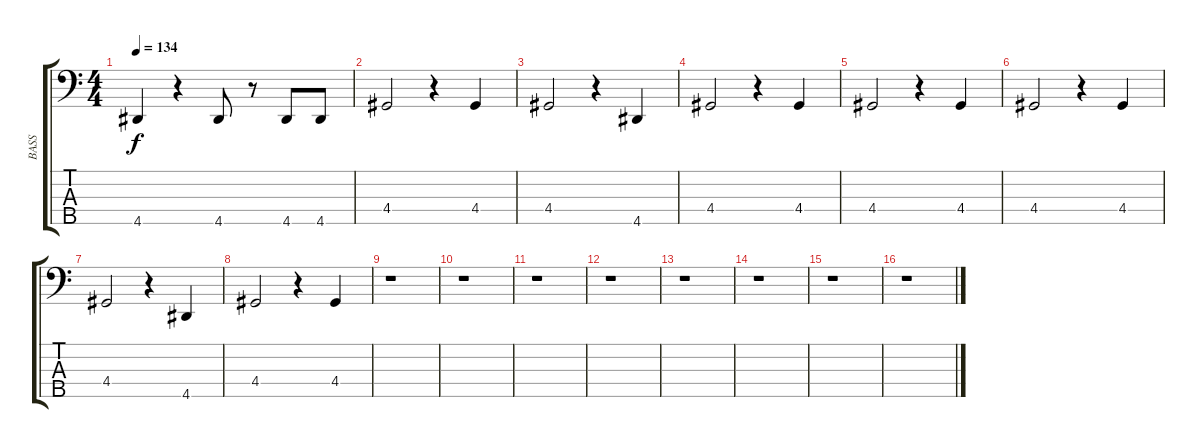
\track ("BASS" "BASS") {instrument electricbasspick}
\staff {score tabs}
\tuning (G2 D2 A1 E1 B0) {hide}
\ts (4 4)
\tempo 134
\clef f4
\ks c
4.5.4{dy f} r.4 4.5.8 r.8 4.5.8 4.5.8 |
4.4.2 r.4 4.4.4 |
4.4.2 r.4 4.5.4 |
4.4.2 r.4 4.4.4 |
4.4.2 r.4 4.4.4 |
4.4.2 r.4 4.4.4 |
4.4.2 r.4 4.5.4 |
4.4.2 r.4 4.4.4 |
r.1 |
r.1 |
r.1 |
r.1 |
r.1 |
r.1 |
r.1 |
r.1
